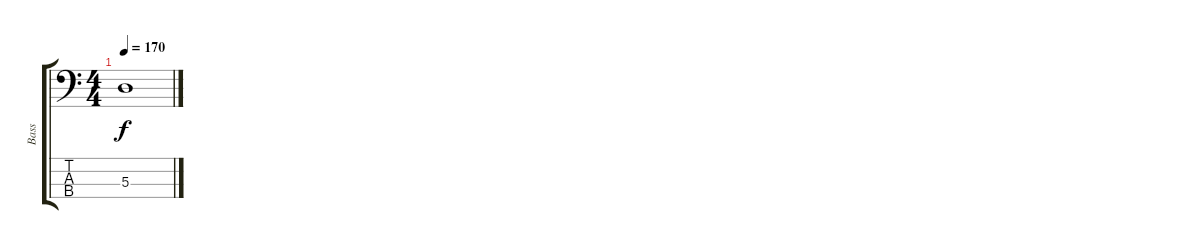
\track ("Bass" "Bass") {instrument electricbasspick}
\staff {score tabs}
\tuning (G2 D2 A1 E1) {hide}
\ts (4 4)
\tempo 170
\clef f4
\ks c
5.3.1{dy f}
